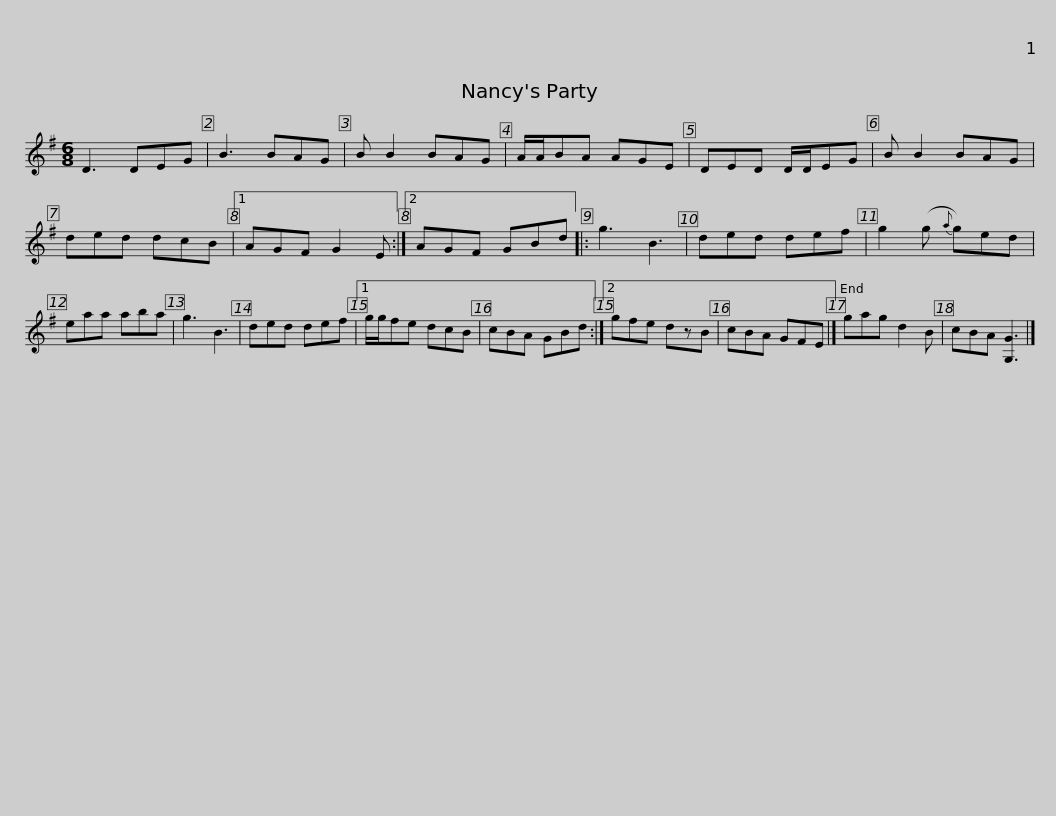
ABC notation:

X:1
L:1/8
M:6/8
I:linebreak $
K:G
V:1 treble
V:1
 D3 DEG | B3 BAG | B B2 BAG | A/A/BA AGE | DED D/D/EG | %5
 B B2 BAG | ded dcB |1 AGF G2 E :|2$ AGF GBd |: g3 B3 | %10
 ded def | g2 (g{a} g)ed | eaa aba | g3 B3 | ded def |1 %15
 g/g/fe dcB |$ cBA GBd :|2 gfe dzB | cBA GFE |] gag d2 B | %20
 cBA [G,G]3 |] %21
